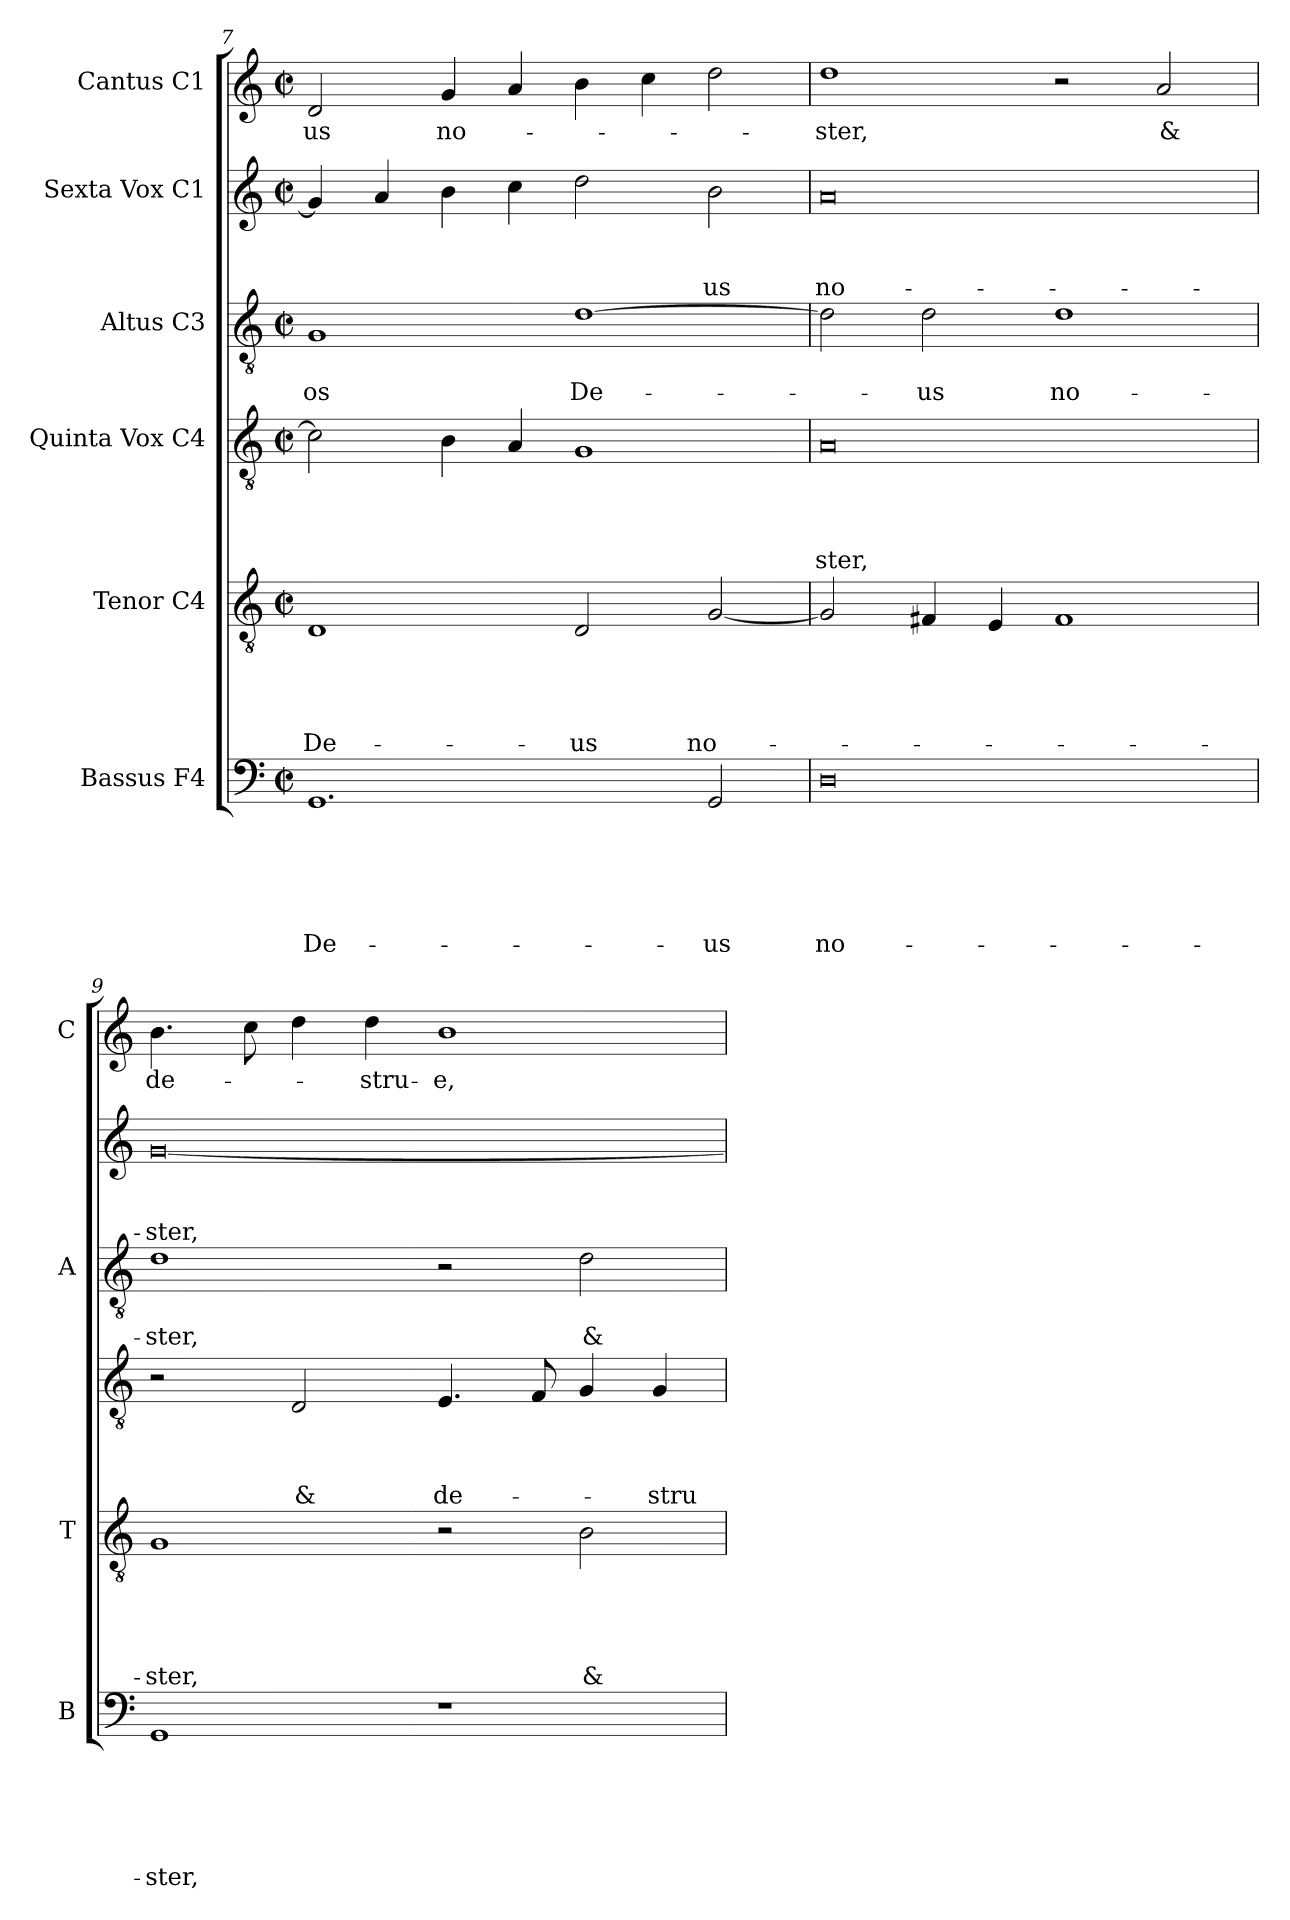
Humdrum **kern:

**kern	**text	**text	**text	**text	**text	**text	**kern	**text	**text	**text	**text	**text	**kern	**text	**text	**text	**text	**kern	**text	**text	**kern	**text	**text	**text	**kern	**text
*part6	*part6	*part6	*part6	*part6	*part6	*part6	*part5	*part5	*part5	*part5	*part5	*part5	*part4	*part4	*part4	*part4	*part4	*part3	*part3	*part3	*part2	*part2	*part2	*part2	*part1	*part1
*staff6	*staff6	*staff6	*staff6	*staff6	*staff6	*staff6	*staff5	*staff5	*staff5	*staff5	*staff5	*staff5	*staff4	*staff4	*staff4	*staff4	*staff4	*staff3	*staff3	*staff3	*staff2	*staff2	*staff2	*staff2	*staff1	*staff1
*I"Bassus F4	*	*	*	*	*	*	*I"Tenor C4	*	*	*	*	*	*I"Quinta Vox C4	*	*	*	*	*I"Altus C3	*	*	*I"Sexta Vox C1	*	*	*	*I"Cantus C1	*
*I'B	*	*	*	*	*	*	*I'T	*	*	*	*	*	*	*	*	*	*	*I'A	*	*	*	*	*	*	*I'C	*
*clefF4	*	*	*	*	*	*	*clefGv2	*	*	*	*	*	*clefGv2	*	*	*	*	*clefGv2	*	*	*clefG2	*	*	*	*clefG2	*
*k[]	*	*	*	*	*	*	*k[]	*	*	*	*	*	*k[]	*	*	*	*	*k[]	*	*	*k[]	*	*	*	*k[]	*
*C:	*	*	*	*	*	*	*C:	*	*	*	*	*	*C:	*	*	*	*	*C:	*	*	*C:	*	*	*	*C:	*
*M2/2	*	*	*	*	*	*	*M2/2	*	*	*	*	*	*M2/2	*	*	*	*	*M2/2	*	*	*M2/2	*	*	*	*M2/2	*
*met(c|)	*	*	*	*	*	*	*met(c|)	*	*	*	*	*	*met(c|)	*	*	*	*	*met(c|)	*	*	*met(c|)	*	*	*	*met(c|)	*
=7	=7	=7	=7	=7	=7	=7	=7	=7	=7	=7	=7	=7	=7	=7	=7	=7	=7	=7	=7	=7	=7	=7	=7	=7	=7	=7
!	!	!	!	!	!	!LO:LY:b	!	!	!	!	!	!LO:LY:b	!	!	!	!	!	!	!	!LO:LY:b	!	!	!	!	!	!LO:LY:b
1.GG	.	.	.	.	.	De-	1D	.	.	.	.	De-	2c\]	.	.	.	.	1G	.	-os	4g/]	.	.	.	2d/	-us
.	.	.	.	.	.	.	.	.	.	.	.	.	.	.	.	.	.	.	.	.	4a/	.	.	.	.	.
!	!	!	!	!	!	!	!	!	!	!	!	!	!	!	!	!	!	!	!	!	!	!	!	!	!	!LO:LY:b
.	.	.	.	.	.	.	.	.	.	.	.	.	4B\	.	.	.	.	.	.	.	4b\	.	.	.	4g/	no-
.	.	.	.	.	.	.	.	.	.	.	.	.	4A/	.	.	.	.	.	.	.	4cc\	.	.	.	4a/	.
!	!	!	!	!	!	!	!	!	!	!	!	!LO:LY:b	!	!	!	!	!	!	!	!LO:LY:b	!	!	!	!	!	!
.	.	.	.	.	.	.	2D/	.	.	.	.	-us	1G	.	.	.	.	[1d	.	De-	2dd\	.	.	.	4b\	.
.	.	.	.	.	.	.	.	.	.	.	.	.	.	.	.	.	.	.	.	.	.	.	.	.	4cc\	.
!	!	!	!	!	!	!LO:LY:b	!	!	!	!	!	!LO:LY:b	!	!	!	!	!	!	!	!	!	!	!	!LO:LY:b	!	!
2GG/	.	.	.	.	.	-us	[2G/	.	.	.	.	no-	.	.	.	.	.	.	.	.	2b\	.	.	-us	2dd\	.
=8	=8	=8	=8	=8	=8	=8	=8	=8	=8	=8	=8	=8	=8	=8	=8	=8	=8	=8	=8	=8	=8	=8	=8	=8	=8	=8
!	!	!	!	!	!	!LO:LY:b	!	!	!	!	!	!	!	!	!	!	!LO:LY:b	!	!	!	!	!	!	!LO:LY:b	!	!LO:LY:b
0D	.	.	.	.	.	no-	2G/]	.	.	.	.	.	0A	.	.	.	-ster,	2d\]	.	.	0a	.	.	no-	1dd	-ster,
!	!	!	!	!	!	!	!	!	!	!	!	!	!	!	!	!	!	!	!	!LO:LY:b	!	!	!	!	!	!
.	.	.	.	.	.	.	4F#X/	.	.	.	.	.	.	.	.	.	.	2d\	.	-us	.	.	.	.	.	.
.	.	.	.	.	.	.	4E/	.	.	.	.	.	.	.	.	.	.	.	.	.	.	.	.	.	.	.
!	!	!	!	!	!	!	!	!	!	!	!	!	!	!	!	!	!	!	!	!LO:LY:b	!	!	!	!	!	!
.	.	.	.	.	.	.	1F#	.	.	.	.	.	.	.	.	.	.	1d	.	no-	.	.	.	.	2r	.
!	!	!	!	!	!	!	!	!	!	!	!	!	!	!	!	!	!	!	!	!	!	!	!	!	!	!LO:LY:b
.	.	.	.	.	.	.	.	.	.	.	.	.	.	.	.	.	.	.	.	.	.	.	.	.	2a/	&
=9	=9	=9	=9	=9	=9	=9	=9	=9	=9	=9	=9	=9	=9	=9	=9	=9	=9	=9	=9	=9	=9	=9	=9	=9	=9	=9
!	!	!	!	!	!	!LO:LY:b	!	!	!	!	!	!LO:LY:b	!	!	!	!	!	!	!	!LO:LY:b	!	!	!	!LO:LY:b	!	!LO:LY:b
1GG	.	.	.	.	.	-ster,	1G	.	.	.	.	-ster,	2r	.	.	.	.	1d	.	-ster,	[0g	.	.	-ster,	4.b\	de-
.	.	.	.	.	.	.	.	.	.	.	.	.	.	.	.	.	.	.	.	.	.	.	.	.	8cc\	.
!	!	!	!	!	!	!	!	!	!	!	!	!	!	!	!	!	!LO:LY:b	!	!	!	!	!	!	!	!	!
.	.	.	.	.	.	.	.	.	.	.	.	.	2D/	.	.	.	&	.	.	.	.	.	.	.	4dd\	.
!	!	!	!	!	!	!	!	!	!	!	!	!	!	!	!	!	!	!	!	!	!	!	!	!	!	!LO:LY:b
.	.	.	.	.	.	.	.	.	.	.	.	.	.	.	.	.	.	.	.	.	.	.	.	.	4dd\	-stru-
!	!	!	!	!	!	!	!	!	!	!	!	!	!	!	!	!	!LO:LY:b	!	!	!	!	!	!	!	!	!LO:LY:b
1r	.	.	.	.	.	.	2r	.	.	.	.	.	4.E/	.	.	.	de-	2r	.	.	.	.	.	.	1b	-e,
.	.	.	.	.	.	.	.	.	.	.	.	.	8F/	.	.	.	.	.	.	.	.	.	.	.	.	.
!	!	!	!	!	!	!	!	!	!	!	!	!LO:LY:b	!	!	!	!	!	!	!	!LO:LY:b	!	!	!	!	!	!
.	.	.	.	.	.	.	2B\	.	.	.	.	&	4G/	.	.	.	.	2d\	.	&	.	.	.	.	.	.
!	!	!	!	!	!	!	!	!	!	!	!	!	!	!	!	!	!LO:LY:b	!	!	!	!	!	!	!	!	!
.	.	.	.	.	.	.	.	.	.	.	.	.	4G/	.	.	.	-stru-	.	.	.	.	.	.	.	.	.
=	=	=	=	=	=	=	=	=	=	=	=	=	=	=	=	=	=	=	=	=	=	=	=	=	=	=
*-	*-	*-	*-	*-	*-	*-	*-	*-	*-	*-	*-	*-	*-	*-	*-	*-	*-	*-	*-	*-	*-	*-	*-	*-	*-	*-
